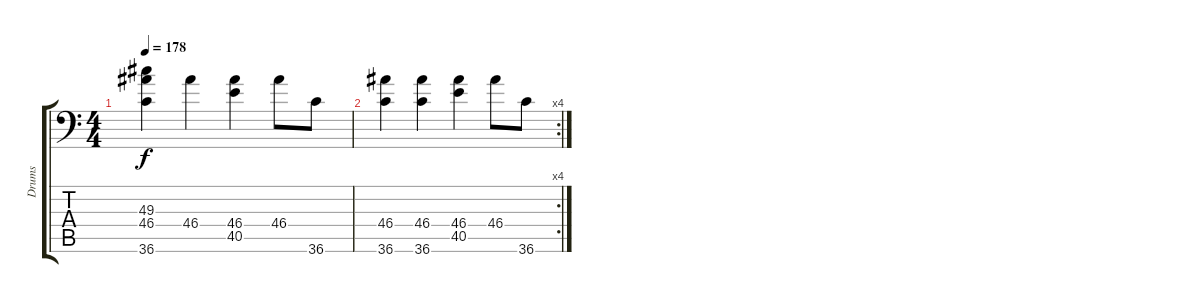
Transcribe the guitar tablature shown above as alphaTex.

\track ("Drums" "Drums") {instrument acousticgrandpiano}
\staff {score tabs}
\tuning (C-1 C-1 C-1 C-1 C-1 C-1) {hide}
\ts (4 4)
\tempo 178
\clef f4
\ks c
(49.3 46.4 36.6).4{dy f} 46.4.4 (46.4 40.5).4 46.4.8 36.6.8 |
\rc 4
(46.4 36.6).4 (46.4 36.6).4 (46.4 40.5).4 46.4.8 36.6.8
